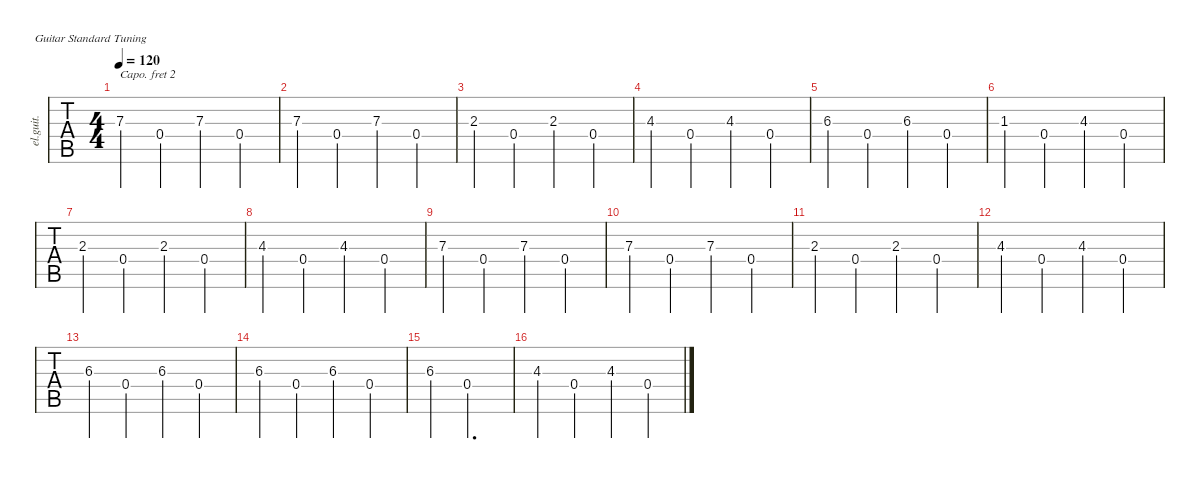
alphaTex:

\defaultSystemsLayout 4
\hideDynamics
\bracketExtendMode nobrackets
\otherSystemsTrackNameOrientation horizontal
\track ("Clean Guitar" "el.guit.") {instrument electricguitarclean}
\staff {tabs}
\capo 2
\tuning (E4 B3 G3 D3 A2 E2)
\ts (4 4)
\tempo 120
\clef g2
\ks c
7.3.4{dy mf} 0.4.4 7.3.4 0.4.4 |
\beaming (8 2 2 2 2)
7.3.4 0.4.4 7.3.4 0.4.4 |
2.3.4 0.4.4 2.3.4 0.4.4 |
4.3.4 0.4.4 4.3.4 0.4.4 |
6.3.4 0.4.4 6.3.4 0.4.4 |
1.3.4 0.4.4 4.3.4 0.4.4 |
2.3.4 0.4.4 2.3.4 0.4.4 |
4.3.4 0.4.4 4.3.4 0.4.4 |
7.3.4 0.4.4 7.3.4 0.4.4 |
7.3.4 0.4.4 7.3.4 0.4.4 |
2.3.4 0.4.4 2.3.4 0.4.4 |
4.3.4 0.4.4 4.3.4 0.4.4 |
6.3.4 0.4.4 6.3.4 0.4.4 |
6.3.4 0.4.4 6.3.4 0.4.4 |
6.3.4 0.4.2{d} |
4.3.4 0.4.4 4.3.4 0.4.4
